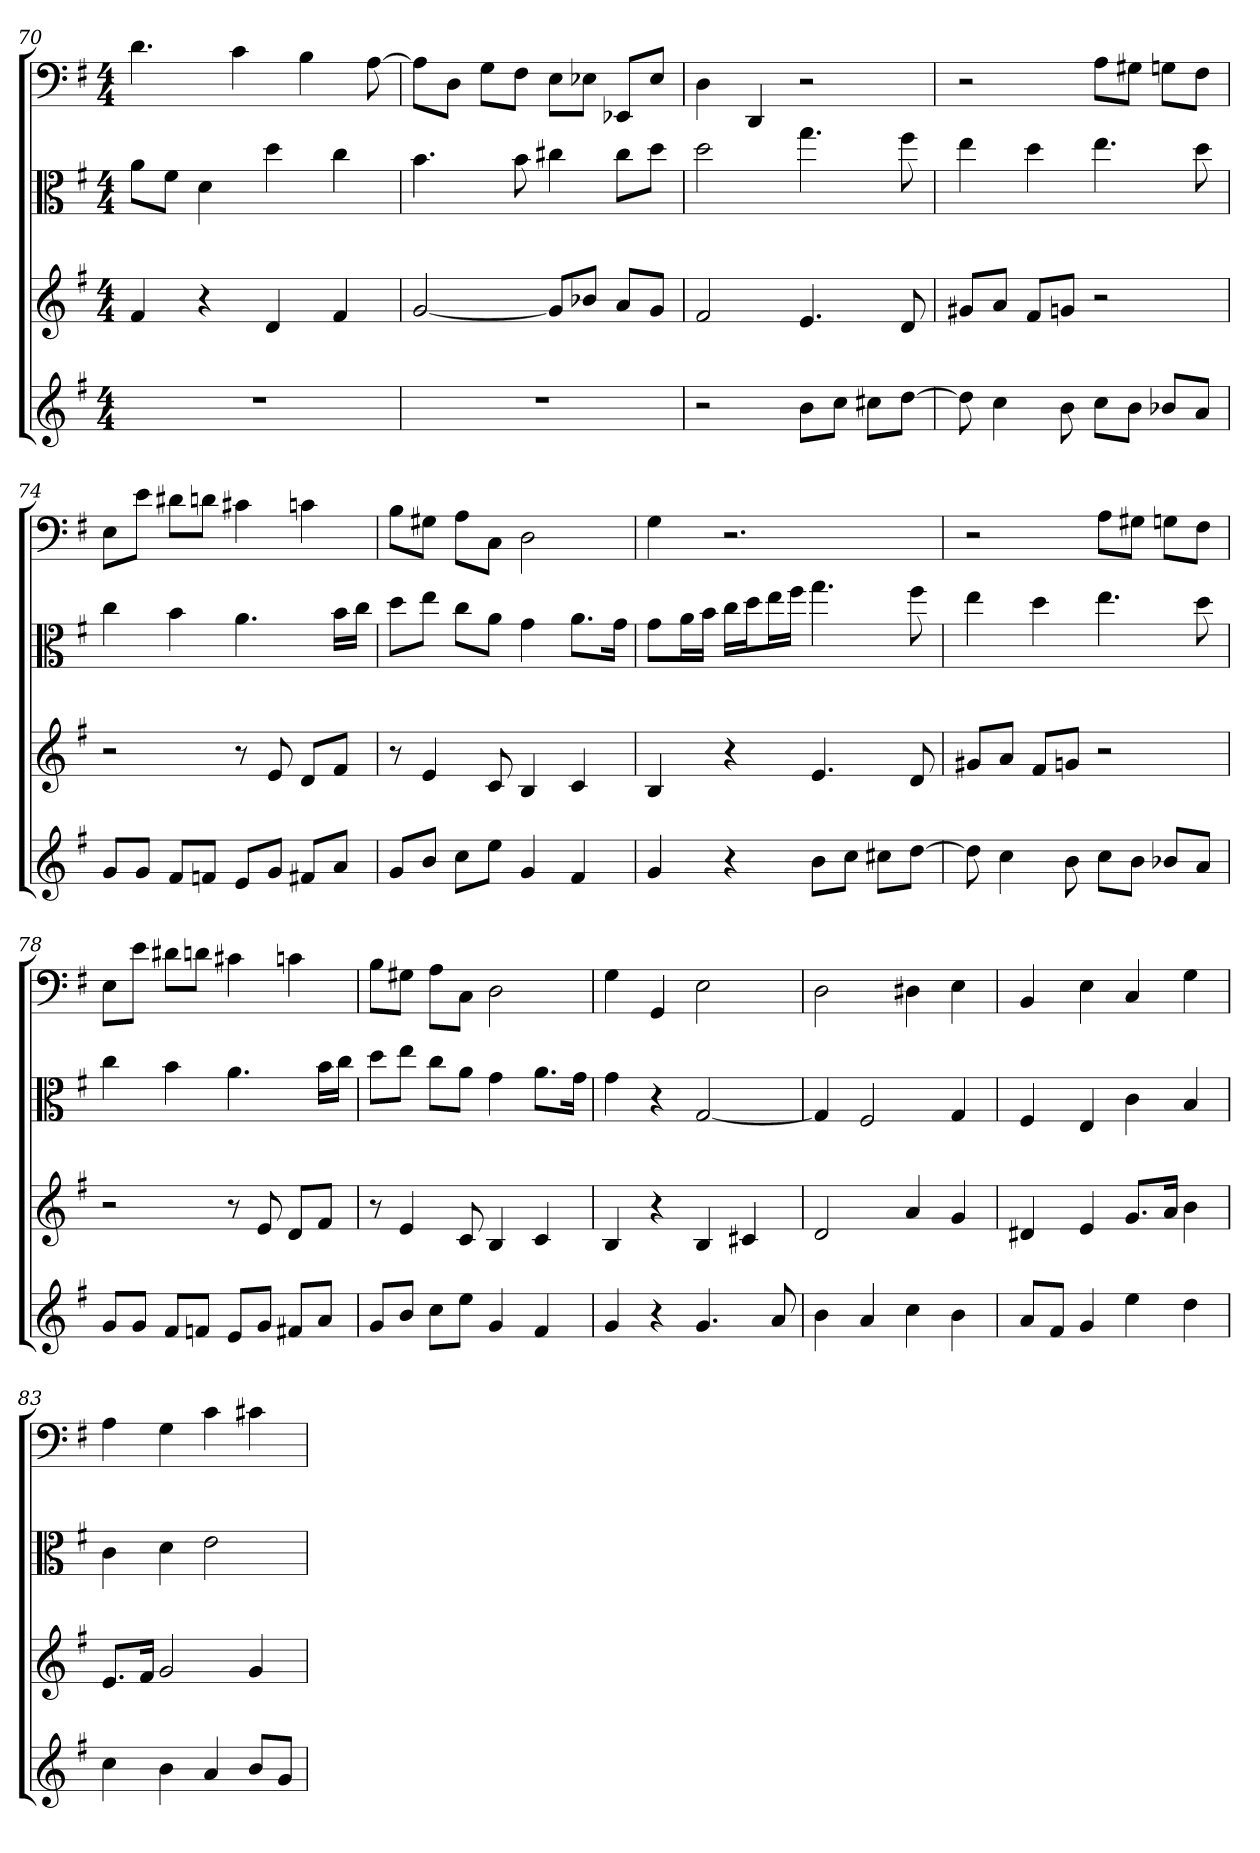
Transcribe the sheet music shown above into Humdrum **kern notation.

**kern	**kern	**kern	**kern
*part4	*part3	*part2	*part1
*staff4	*staff3	*staff2	*staff1
*	*	*clefC3	*clefF4
*k[f#]	*k[f#]	*k[f#]	*k[f#]
*G:	*G:	*G:	*G:
*M4/4	*M4/4	*M4/4	*M4/4
=70	=70	=70	=70
1r	4f#	8a\L	4.d
.	.	8f#\J	.
.	4r	4d	.
.	.	.	4c
.	4d	4dd	.
.	.	.	4B
.	4f#	4cc	.
.	.	.	[8A
=71	=71	=71	=71
1r	[2g	4.b	8A\L]
.	.	.	8D\J
.	.	.	8G\L
.	.	8b	8F#\J
.	8gL]	4cc#X	8E\L
.	8b-XJ	.	8E-X\J
.	8aL	8cc#\L	8EE-X/L
.	8gJ	8dd\J	8E-/J
=72	=72	=72	=72
2r	2f#	2dd	4D
.	.	.	4DD
8bL	4.e	4.gg	2r
8ccJ	.	.	.
8cc#XL	.	.	.
[8ddJ	8d	8ff#	.
=73	=73	=73	=73
8dd]	8g#XL	4ee	2r
4cc	8aJ	.	.
.	8f#L	4dd	.
8b	8gnJ	.	.
8ccL	2r	4.ee	8A\L
8bJ	.	.	8G#X\J
8b-XL	.	.	8Gn\L
8aJ	.	8dd	8F#\J
=74	=74	=74	=74
8gL	2r	4cc	8E\L
8gJ	.	.	8e\J
8f#L	.	4b	8d#X\L
8fnJ	.	.	8dn\J
8eL	8r	4.a	4c#X
8gJ	8e	.	.
8f#XL	8dL	.	4cn
8aJ	8f#J	16b\LL	.
.	.	16cc\JJ	.
=75	=75	=75	=75
8gL	8r	8dd\L	8B\L
8bJ	4e	8ee\J	8G#X\J
8ccL	.	8cc\L	8A\L
8eeJ	8c	8a\J	8C\J
4g	4B	4g	2D
4f#	4c	8.a\L	.
.	.	16g\Jk	.
=76	=76	=76	=76
4g	4B	8g\L	4G
.	.	16a\L	.
.	.	16b\JJ	.
4r	4r	16cc\LL	2.r
.	.	16dd\J	.
.	.	16ee\L	.
.	.	16ff#\JJ	.
8bL	4.e	4.gg	.
8ccJ	.	.	.
8cc#XL	.	.	.
[8ddJ	8d	8ff#	.
=77	=77	=77	=77
8dd]	8g#XL	4ee	2r
4cc	8aJ	.	.
.	8f#L	4dd	.
8b	8gnJ	.	.
8ccL	2r	4.ee	8A\L
8bJ	.	.	8G#X\J
8b-XL	.	.	8Gn\L
8aJ	.	8dd	8F#\J
=78	=78	=78	=78
8gL	2r	4cc	8E\L
8gJ	.	.	8e\J
8f#L	.	4b	8d#X\L
8fnJ	.	.	8dn\J
8eL	8r	4.a	4c#X
8gJ	8e	.	.
8f#XL	8dL	.	4cn
8aJ	8f#J	16b\LL	.
.	.	16cc\JJ	.
=79	=79	=79	=79
8gL	8r	8dd\L	8B\L
8bJ	4e	8ee\J	8G#X\J
8ccL	.	8cc\L	8A\L
8eeJ	8c	8a\J	8C\J
4g	4B	4g	2D
4f#	4c	8.a\L	.
.	.	16g\Jk	.
=80	=80	=80	=80
4g	4B	4g	4G
4r	4r	4r	4GG
4.g	4B	[2G	2E
.	4c#X	.	.
8a	.	.	.
=81	=81	=81	=81
4b	2d	4G]	2D
4a	.	2F#	.
4cc	4a	.	4D#X
4b	4g	4G	4E
=82	=82	=82	=82
8aL	4d#X	4F#	4BB
8f#J	.	.	.
4g	4e	4E	4E
4ee	8.gL	4c	4C
.	16aJk	.	.
4dd	4b	4B	4G
=83	=83	=83	=83
4cc	8.eL	4c	4A
.	16f#Jk	.	.
4b	2g	4d	4G
4a	.	2e	4c
8bL	4g	.	4c#X
8gJ	.	.	.
=	=	=	=
*-	*-	*-	*-
